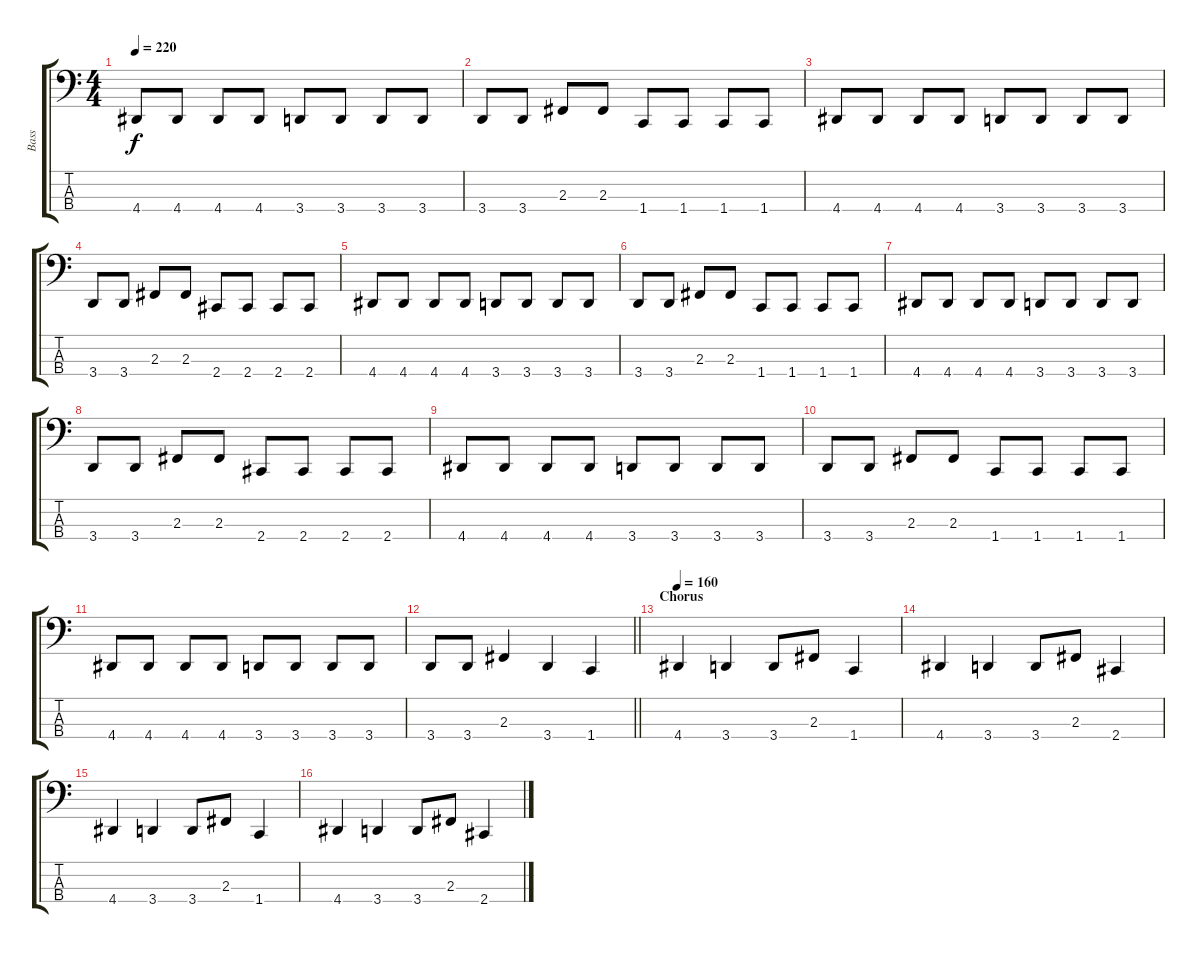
\track ("Bass" "Bass") {instrument electricbassfinger}
\staff {score tabs}
\tuning (D2 A1 E1 B0) {hide}
\ts (4 4)
\tempo 220
\clef f4
\ks c
4.4.8{dy f} 4.4.8 4.4.8 4.4.8 3.4.8 3.4.8 3.4.8 3.4.8 |
3.4.8 3.4.8 2.3.8 2.3.8 1.4.8 1.4.8 1.4.8 1.4.8 |
4.4.8 4.4.8 4.4.8 4.4.8 3.4.8 3.4.8 3.4.8 3.4.8 |
3.4.8 3.4.8 2.3.8 2.3.8 2.4.8 2.4.8 2.4.8 2.4.8 |
4.4.8 4.4.8 4.4.8 4.4.8 3.4.8 3.4.8 3.4.8 3.4.8 |
3.4.8 3.4.8 2.3.8 2.3.8 1.4.8 1.4.8 1.4.8 1.4.8 |
4.4.8 4.4.8 4.4.8 4.4.8 3.4.8 3.4.8 3.4.8 3.4.8 |
3.4.8 3.4.8 2.3.8 2.3.8 2.4.8 2.4.8 2.4.8 2.4.8 |
4.4.8 4.4.8 4.4.8 4.4.8 3.4.8 3.4.8 3.4.8 3.4.8 |
3.4.8 3.4.8 2.3.8 2.3.8 1.4.8 1.4.8 1.4.8 1.4.8 |
4.4.8 4.4.8 4.4.8 4.4.8 3.4.8 3.4.8 3.4.8 3.4.8 |
\barLineRight lightlight
3.4.8 3.4.8 2.3.4 3.4.4 1.4.4 |
\section ("" "Chorus")
\tempo 160
4.4.4 3.4.4 3.4.8 2.3.8 1.4.4 |
4.4.4 3.4.4 3.4.8 2.3.8 2.4.4 |
4.4.4 3.4.4 3.4.8 2.3.8 1.4.4 |
4.4.4 3.4.4 3.4.8 2.3.8 2.4.4
